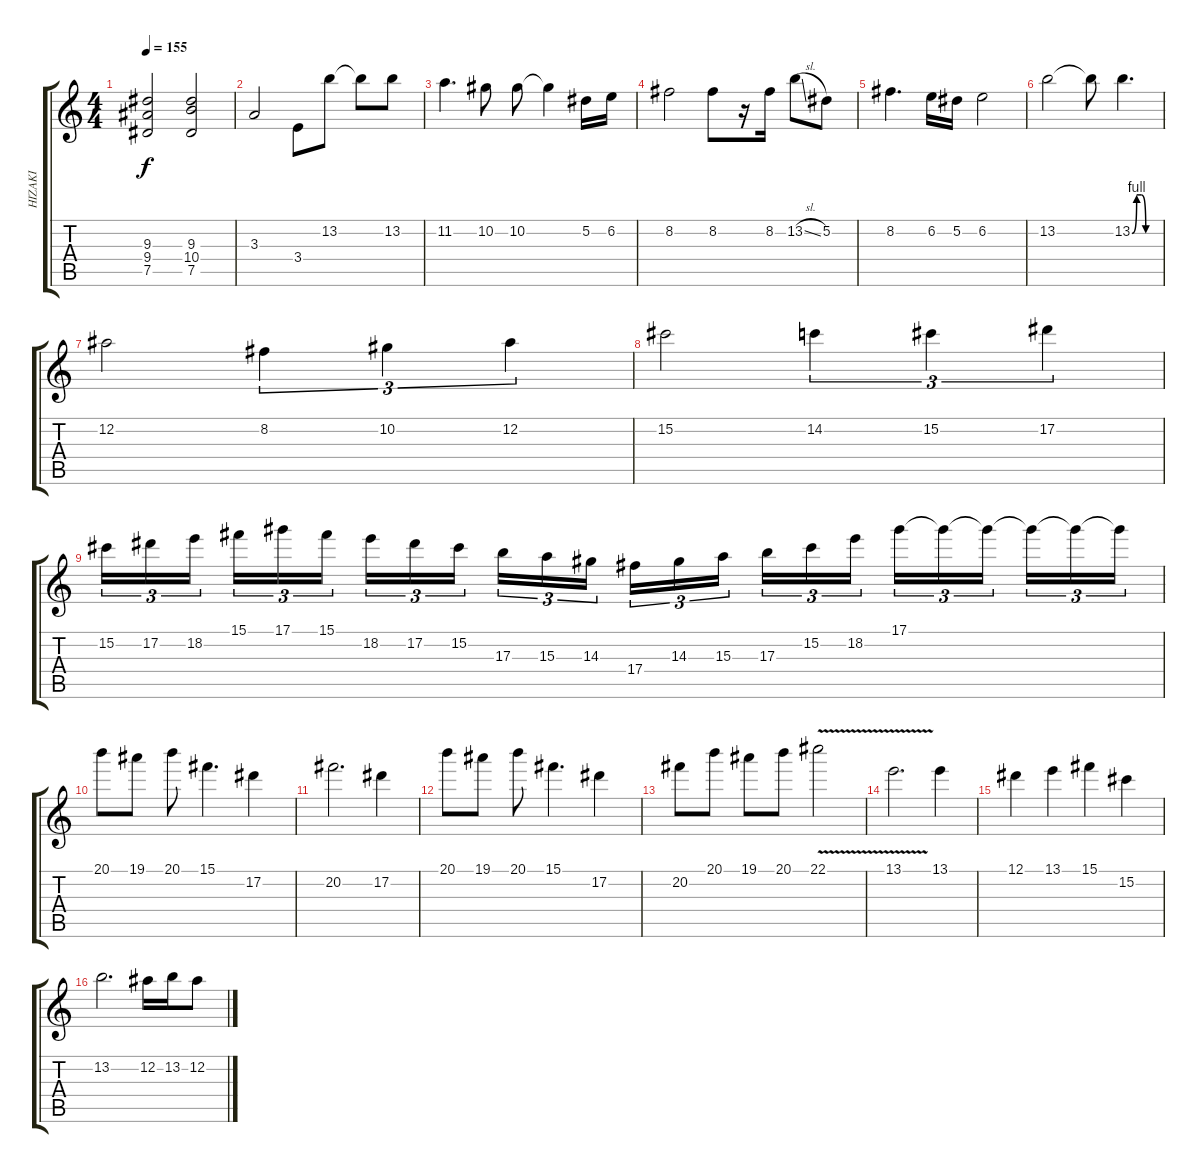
\track ("HIZAKI" "HIZAKI") {instrument distortionguitar}
\staff {score tabs}
\tuning (Eb4 Bb3 Gb3 Db3 Ab2 Eb2) {hide}
\ts (4 4)
\tempo 155
\clef g2
\ks c
(9.3 9.4 7.5).2{dy f} (9.3 10.4 7.5).2 |
3.3.2{balance 16} 3.4.8 13.2.8 13.2{t}.8 13.2.8 |
11.2.4{d} 10.2.8 10.2.8 10.2{t}.4 5.2.16 6.2.16 |
8.2.2 8.2.8 r.16 8.2.16 13.2{sl}.8 5.2.8 |
8.2.4{d} 6.2.16 5.2.16 6.2.2 |
13.2.2 13.2{t}.8 13.2{be (custom 0 0 10 4 20 4 30 0 60 0)}.4{d} |
12.2.2 8.2.4{tu (3 2)} 10.2.4{tu (3 2)} 12.2.4{tu (3 2)} |
15.2.2 14.2.4{tu (3 2)} 15.2.4{tu (3 2)} 17.2.4{tu (3 2)} |
15.2.16{tu (3 2)} 17.2.16{tu (3 2)} 18.2.16{tu (3 2) beam splitsecondary} 15.1.16{tu (3 2)} 17.1.16{tu (3 2)} 15.1.16{tu (3 2)} 18.2.16{tu (3 2)} 17.2.16{tu (3 2)} 15.2.16{tu (3 2) beam splitsecondary} 17.3.16{tu (3 2)} 15.3.16{tu (3 2)} 14.3.16{tu (3 2)} 17.4.16{tu (3 2)} 14.3.16{tu (3 2)} 15.3.16{tu (3 2) beam splitsecondary} 17.3.16{tu (3 2)} 15.2.16{tu (3 2)} 18.2.16{tu (3 2)} 17.1.16{tu (3 2)} 17.1{t}.16{tu (3 2)} 17.1{t}.16{tu (3 2) beam splitsecondary} 17.1{t}.16{tu (3 2)} 17.1{t}.16{tu (3 2)} 17.1{t}.16{tu (3 2)} |
20.1.8 19.1.8 20.1.8 15.1.4{d} 17.2.4 |
20.2.2{d} 17.2.4 |
20.1.8 19.1.8 20.1.8 15.1.4{d} 17.2.4 |
20.2.8 20.1.8 19.1.8 20.1.8 22.1{v}.2 |
13.1{v}.2{d} 13.1.4 |
12.1.4 13.1.4 15.1.4 15.2.4 |
13.2.2{d} 12.2.16 13.2.16 12.2.8
